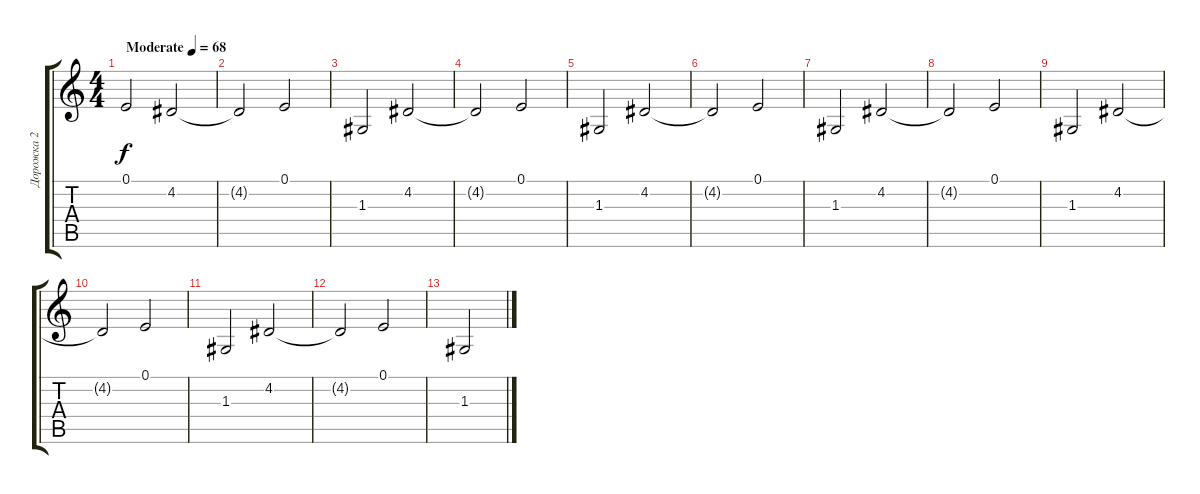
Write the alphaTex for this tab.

\track ("Дорожка 2" "Дорожка 2") {instrument stringensemble2}
\staff {score tabs}
\tuning (E4 B3 G3 D3 A2 E2) {hide}
\ts (4 4)
\tempo (68 "Moderate")
\clef g2
\ks c
0.1.2{dy f instrument stringensemble2} 4.2.2 |
4.2{t}.2 0.1.2 |
1.3.2 4.2.2 |
4.2{t}.2 0.1.2 |
1.3.2 4.2.2 |
4.2{t}.2 0.1.2 |
1.3.2 4.2.2 |
4.2{t}.2 0.1.2 |
1.3.2 4.2.2 |
4.2{t}.2 0.1.2 |
1.3.2 4.2.2 |
4.2{t}.2 0.1.2 |
1.3.2
